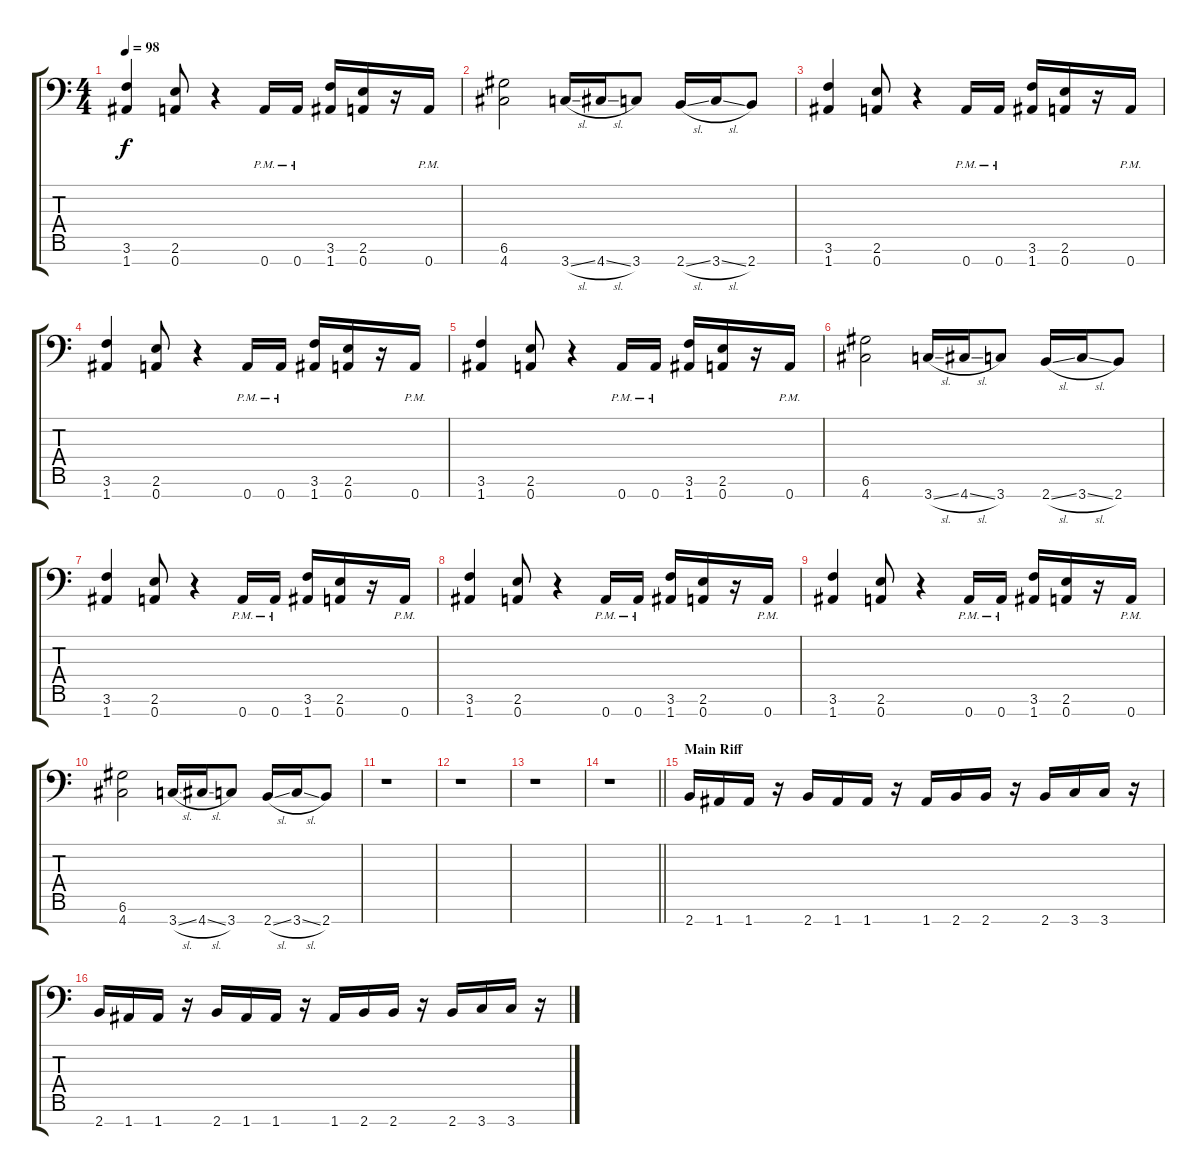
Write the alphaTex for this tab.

\track "" {instrument distortionguitar}
\staff {score tabs}
\tuning (D4 A3 F3 C3 G2 D2 A1) {hide}
\ts (4 4)
\tempo 98
\clef f4
\ks c
(3.6 1.7).4{dy f} (2.6 0.7).8 r.4 0.7{pm}.16 0.7{pm}.16 (3.6 1.7).16 (2.6 0.7).16 r.16 0.7{pm}.16 |
(6.6 4.7).2 3.7{sl}.16 4.7{sl}.16 3.7.8 2.7{sl}.16 3.7{sl}.16 2.7.8 |
(3.6 1.7).4 (2.6 0.7).8 r.4 0.7{pm}.16 0.7{pm}.16 (3.6 1.7).16 (2.6 0.7).16 r.16 0.7{pm}.16 |
(3.6 1.7).4 (2.6 0.7).8 r.4 0.7{pm}.16 0.7{pm}.16 (3.6 1.7).16 (2.6 0.7).16 r.16 0.7{pm}.16 |
(3.6 1.7).4 (2.6 0.7).8 r.4 0.7{pm}.16 0.7{pm}.16 (3.6 1.7).16 (2.6 0.7).16 r.16 0.7{pm}.16 |
(6.6 4.7).2 3.7{sl}.16 4.7{sl}.16 3.7.8 2.7{sl}.16 3.7{sl}.16 2.7.8 |
(3.6 1.7).4 (2.6 0.7).8 r.4 0.7{pm}.16 0.7{pm}.16 (3.6 1.7).16 (2.6 0.7).16 r.16 0.7{pm}.16 |
(3.6 1.7).4 (2.6 0.7).8 r.4 0.7{pm}.16 0.7{pm}.16 (3.6 1.7).16 (2.6 0.7).16 r.16 0.7{pm}.16 |
(3.6 1.7).4 (2.6 0.7).8 r.4 0.7{pm}.16 0.7{pm}.16 (3.6 1.7).16 (2.6 0.7).16 r.16 0.7{pm}.16 |
(6.6 4.7).2 3.7{sl}.16 4.7{sl}.16 3.7.8 2.7{sl}.16 3.7{sl}.16 2.7.8 |
r.1 |
r.1 |
r.1 |
\barLineRight lightlight
r.1 |
\section ("" "Main Riff")
2.7.16 1.7.16 1.7.16 r.16 2.7.16 1.7.16 1.7.16 r.16 1.7.16 2.7.16 2.7.16 r.16 2.7.16 3.7.16 3.7.16 r.16 |
2.7.16 1.7.16 1.7.16 r.16 2.7.16 1.7.16 1.7.16 r.16 1.7.16 2.7.16 2.7.16 r.16 2.7.16 3.7.16 3.7.16 r.16
